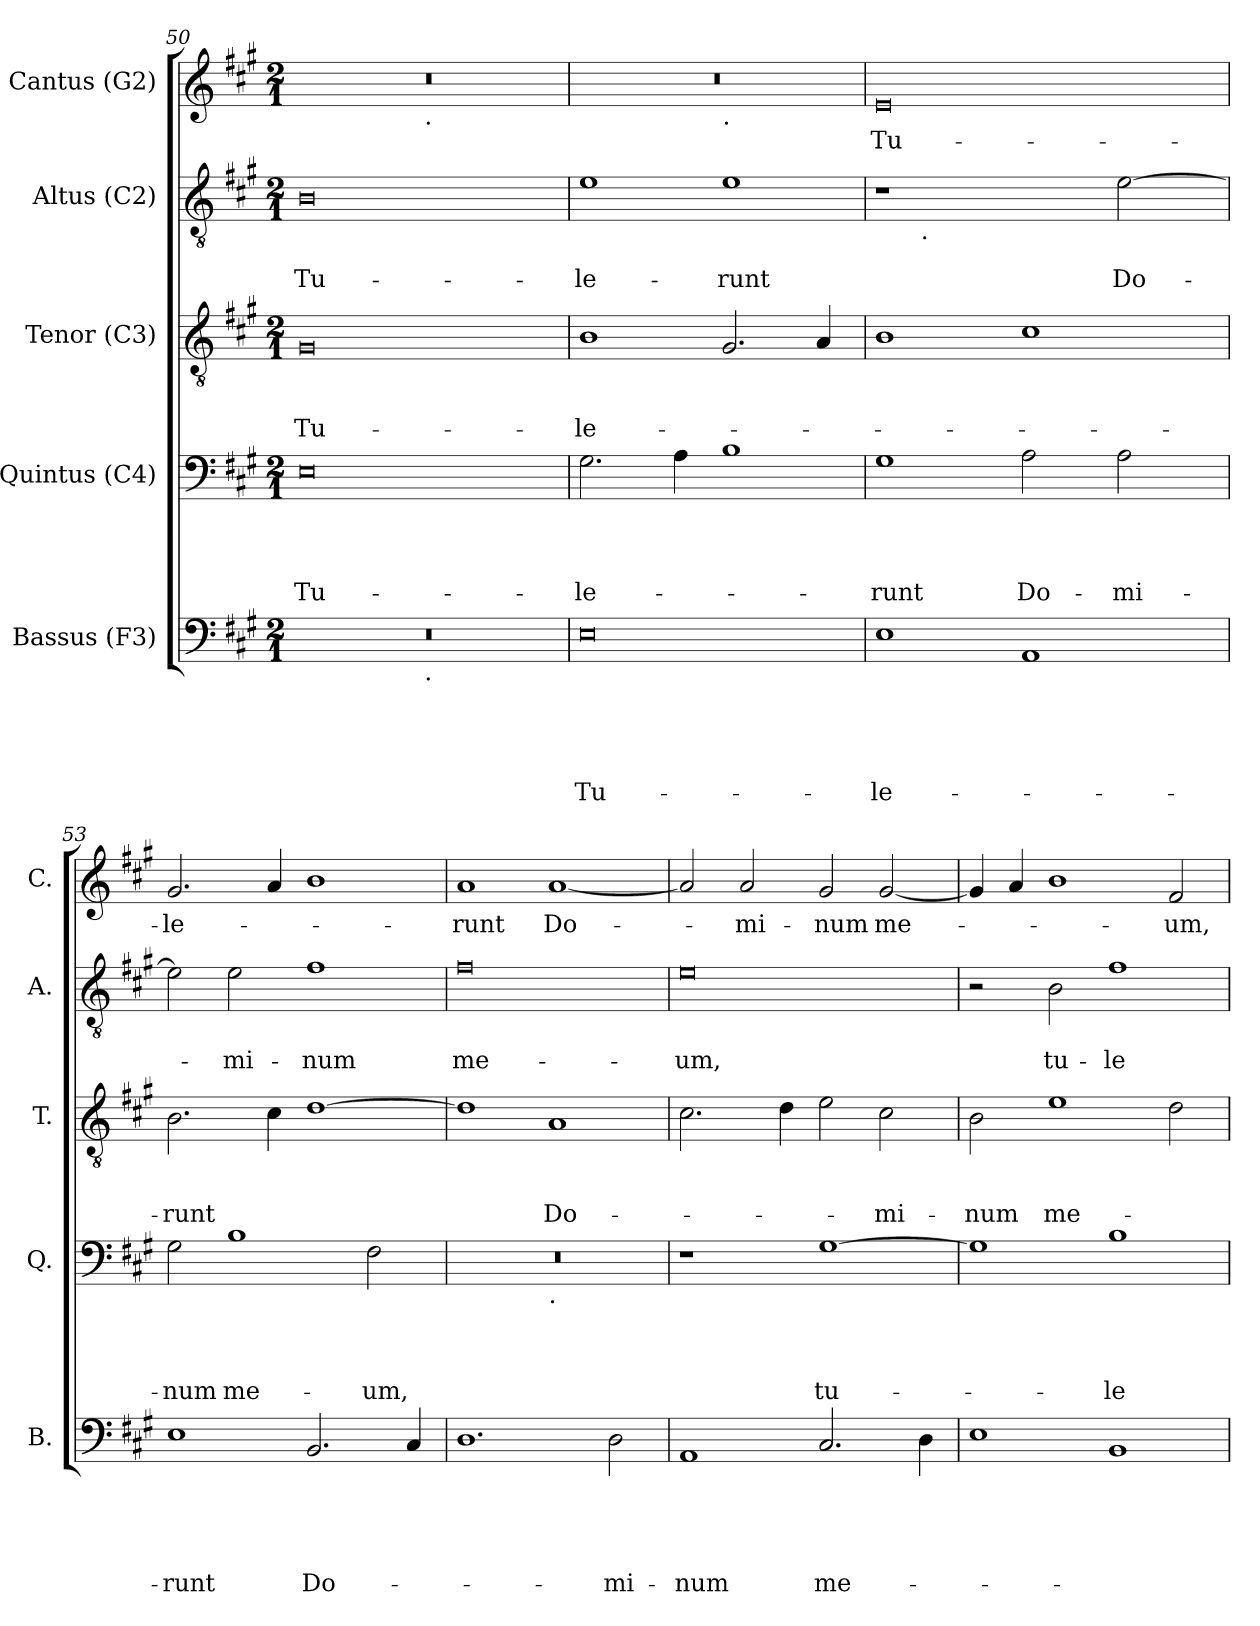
**kern	**text	**text	**text	**text	**text	**kern	**text	**text	**text	**text	**kern	**text	**text	**text	**kern	**text	**text	**kern	**text
*part5	*part5	*part5	*part5	*part5	*part5	*part4	*part4	*part4	*part4	*part4	*part3	*part3	*part3	*part3	*part2	*part2	*part2	*part1	*part1
*staff5	*staff5	*staff5	*staff5	*staff5	*staff5	*staff4	*staff4	*staff4	*staff4	*staff4	*staff3	*staff3	*staff3	*staff3	*staff2	*staff2	*staff2	*staff1	*staff1
*I"Bassus (F3)	*	*	*	*	*	*I"Quintus (C4)	*	*	*	*	*I"Tenor (C3)	*	*	*	*I"Altus (C2)	*	*	*I"Cantus (G2)	*
*I'B.	*	*	*	*	*	*I'Q.	*	*	*	*	*I'T.	*	*	*	*I'A.	*	*	*I'C.	*
*clefF4	*	*	*	*	*	*clefF4	*	*	*	*	*clefGv2	*	*	*	*clefGv2	*	*	*clefG2	*
*k[f#c#g#]	*	*	*	*	*	*k[f#c#g#]	*	*	*	*	*k[f#c#g#]	*	*	*	*k[f#c#g#]	*	*	*k[f#c#g#]	*
*A:	*	*	*	*	*	*A:	*	*	*	*	*A:	*	*	*	*A:	*	*	*A:	*
*M2/1	*	*	*	*	*	*M2/1	*	*	*	*	*M2/1	*	*	*	*M2/1	*	*	*M2/1	*
=50	=50	=50	=50	=50	=50	=50	=50	=50	=50	=50	=50	=50	=50	=50	=50	=50	=50	=50	=50
!	!	!	!	!	!	!	!	!	!	!LO:LY:b:rj	!	!	!	!LO:LY:b:rj	!	!	!LO:LY:b:rj	!	!
*^	*	*	*	*	*	*	*	*	*	*	*	*	*	*	*	*	*	*^	*
0r	1ryy	.	.	.	.	.	0E	.	.	.	Tu-	0G#	.	.	Tu-	0B	.	Tu-	0r	1ryy	.
.	32ryy	.	.	.	.	.	.	.	.	.	.	.	.	.	.	.	.	.	.	32ryy	.
!	!	!	!	!	!	!	!	!	!	!	!	!	!	!	!	!	!	!	!	!LO:TX:b:t=.	!
!	!LO:TX:b:t=.	!	!	!	!	!	!	!	!	!	!	!	!	!	!	!	!	!	!	!	!
.	2ryy	.	.	.	.	.	.	.	.	.	.	.	.	.	.	.	.	.	.	2ryy	.
.	4...ryy	.	.	.	.	.	.	.	.	.	.	.	.	.	.	.	.	.	.	4...ryy	.
=51	=51	=51	=51	=51	=51	=51	=51	=51	=51	=51	=51	=51	=51	=51	=51	=51	=51	=51	=51	=51	=51
!	!	!	!	!	!	!LO:LY:b:rj	!	!	!	!	!LO:LY:b	!	!	!	!LO:LY:b	!	!	!LO:LY:b	!	!	!
*v	*v	*	*	*	*	*	*	*	*	*	*	*	*	*	*	*	*	*	*	*	*
0E	.	.	.	.	Tu-	2.G#\	.	.	.	-le-	1B	.	.	-le-	1e	.	-le-	0r	1ryy	.
.	.	.	.	.	.	4A\	.	.	.	.	.	.	.	.	.	.	.	.	.	.
!	!	!	!	!	!	!	!	!	!	!	!	!	!	!	!	!	!	!	!LO:TX:b:t=.	!
!	!	!	!	!	!	!	!	!	!	!	!	!	!	!	!	!	!LO:LY:b	!	!	!
.	.	.	.	.	.	1B	.	.	.	.	2.G#/	.	.	.	1e	.	-runt	.	1ryy	.
.	.	.	.	.	.	.	.	.	.	.	4A/	.	.	.	.	.	.	.	.	.
=52	=52	=52	=52	=52	=52	=52	=52	=52	=52	=52	=52	=52	=52	=52	=52	=52	=52	=52	=52	=52
!	!	!	!	!	!LO:LY:b	!	!	!	!	!LO:LY:b	!	!	!	!	!	!	!	!	!	!LO:LY:b:rj
*	*	*	*	*	*	*	*	*	*	*	*	*	*	*	*^	*	*	*v	*v	*
1E	.	.	.	.	-le-	1G#	.	.	.	-runt	1B	.	.	.	1r	8ryy	.	.	0e	Tu-
.	.	.	.	.	.	.	.	.	.	.	.	.	.	.	.	32ryy	.	.	.	.
!	!	!	!	!	!	!	!	!	!	!	!	!	!	!	!	!LO:TX:b:t=.	!	!	!	!
.	.	.	.	.	.	.	.	.	.	.	.	.	.	.	.	1ryy	.	.	.	.
!	!	!	!	!	!	!	!	!	!	!LO:LY:b	!	!	!	!	!	!	!	!	!	!
1AA	.	.	.	.	.	2A\	.	.	.	Do-	1c#	.	.	.	2ryy	.	.	.	.	.
.	.	.	.	.	.	.	.	.	.	.	.	.	.	.	.	2ryy	.	.	.	.
!	!	!	!	!	!	!	!	!	!	!LO:LY:b	!	!	!	!	!	!	!	!LO:LY:b	!	!
.	.	.	.	.	.	2A\	.	.	.	-mi-	.	.	.	.	[>2e\	.	.	Do-	.	.
.	.	.	.	.	.	.	.	.	.	.	.	.	.	.	.	4ryy	.	.	.	.
.	.	.	.	.	.	.	.	.	.	.	.	.	.	.	.	16.ryy	.	.	.	.
=53	=53	=53	=53	=53	=53	=53	=53	=53	=53	=53	=53	=53	=53	=53	=53	=53	=53	=53	=53	=53
!	!	!	!	!	!LO:LY:b	!	!	!	!	!LO:LY:b	!	!	!	!LO:LY:b	!	!	!	!	!	!LO:LY:b
*	*	*	*	*	*	*	*	*	*	*	*	*	*	*	*v	*v	*	*	*	*
1E	.	.	.	.	-runt	2G#\	.	.	.	-num	2.B\	.	.	-runt	2e\]	.	.	2.g#/	-le-
!	!	!	!	!	!	!	!	!	!	!LO:LY:b	!	!	!	!	!	!	!LO:LY:b	!	!
.	.	.	.	.	.	1B	.	.	.	me-	.	.	.	.	2e\	.	-mi-	.	.
.	.	.	.	.	.	.	.	.	.	.	4c#\	.	.	.	.	.	.	4a/	.
!	!	!	!	!	!LO:LY:b	!	!	!	!	!	!	!	!	!	!	!	!LO:LY:b	!	!
2.BB/	.	.	.	.	Do-	.	.	.	.	.	[>1d	.	.	.	1f#	.	-num	1b	.
!	!	!	!	!	!	!	!	!	!	!LO:LY:b	!	!	!	!	!	!	!	!	!
.	.	.	.	.	.	2F#\	.	.	.	-um,	.	.	.	.	.	.	.	.	.
4C#/	.	.	.	.	.	.	.	.	.	.	.	.	.	.	.	.	.	.	.
!!LO:PB:g=z
=54	=54	=54	=54	=54	=54	=54	=54	=54	=54	=54	=54	=54	=54	=54	=54	=54	=54	=54	=54
!	!	!	!	!	!	!	!	!	!	!	!	!	!	!	!	!	!LO:LY:b:rj	!	!LO:LY:b
*	*	*	*	*	*	*^	*	*	*	*	*	*	*	*	*	*	*	*	*
1.D	.	.	.	.	.	0r	1ryy	.	.	.	.	1d]	.	.	.	0f#	.	me-	1a	-runt
!	!	!	!	!	!	!	!LO:TX:b:t=.	!	!	!	!	!	!	!	!	!	!	!	!	!
!	!	!	!	!	!	!	!	!	!	!	!	!	!	!	!LO:LY:b	!	!	!	!	!LO:LY:b
.	.	.	.	.	.	.	1ryy	.	.	.	.	1A	.	.	Do-	.	.	.	[<1a	Do-
!	!	!	!	!	!LO:LY:b	!	!	!	!	!	!	!	!	!	!	!	!	!	!	!
2D\	.	.	.	.	-mi-	.	.	.	.	.	.	.	.	.	.	.	.	.	.	.
=55	=55	=55	=55	=55	=55	=55	=55	=55	=55	=55	=55	=55	=55	=55	=55	=55	=55	=55	=55	=55
!	!	!	!	!	!LO:LY:b	!	!	!	!	!	!	!	!	!	!	!	!	!LO:LY:b	!	!
*	*	*	*	*	*	*v	*v	*	*	*	*	*	*	*	*	*	*	*	*	*
1AA	.	.	.	.	-num	1r	.	.	.	.	2.c#\	.	.	.	0e	.	-um,	2a/]	.
!	!	!	!	!	!	!	!	!	!	!	!	!	!	!	!	!	!	!	!LO:LY:b
.	.	.	.	.	.	.	.	.	.	.	.	.	.	.	.	.	.	2a/	-mi-
.	.	.	.	.	.	.	.	.	.	.	4d\	.	.	.	.	.	.	.	.
!	!	!	!	!	!LO:LY:b	!	!	!	!	!LO:LY:b	!	!	!	!	!	!	!	!	!LO:LY:b
2.C#/	.	.	.	.	me-	[>1G#	.	.	.	tu-	2e\	.	.	.	.	.	.	2g#/	-num
!	!	!	!	!	!	!	!	!	!	!	!	!	!	!LO:LY:b	!	!	!	!	!LO:LY:b
.	.	.	.	.	.	.	.	.	.	.	2c#\	.	.	-mi-	.	.	.	[<2g#/	me-
4D\	.	.	.	.	.	.	.	.	.	.	.	.	.	.	.	.	.	.	.
=56	=56	=56	=56	=56	=56	=56	=56	=56	=56	=56	=56	=56	=56	=56	=56	=56	=56	=56	=56
!	!	!	!	!	!	!	!	!	!	!	!	!	!	!LO:LY:b	!	!	!	!	!
1E	.	.	.	.	.	1G#]	.	.	.	.	2B\	.	.	-num	2r	.	.	4g#/]	.
.	.	.	.	.	.	.	.	.	.	.	.	.	.	.	.	.	.	4a/	.
!	!	!	!	!	!	!	!	!	!	!	!	!	!	!LO:LY:b	!	!	!LO:LY:b	!	!
.	.	.	.	.	.	.	.	.	.	.	1e	.	.	me-	2B\	.	tu-	1b	.
!	!	!	!	!	!	!	!	!	!	!LO:LY:b	!	!	!	!	!	!	!LO:LY:b	!	!
1BB	.	.	.	.	.	1B	.	.	.	-le-	.	.	.	.	1f#	.	-le-	.	.
!	!	!	!	!	!	!	!	!	!	!	!	!	!	!	!	!	!	!	!LO:LY:b
.	.	.	.	.	.	.	.	.	.	.	2d\	.	.	.	.	.	.	2f#/	-um,
=	=	=	=	=	=	=	=	=	=	=	=	=	=	=	=	=	=	=	=
*-	*-	*-	*-	*-	*-	*-	*-	*-	*-	*-	*-	*-	*-	*-	*-	*-	*-	*-	*-
